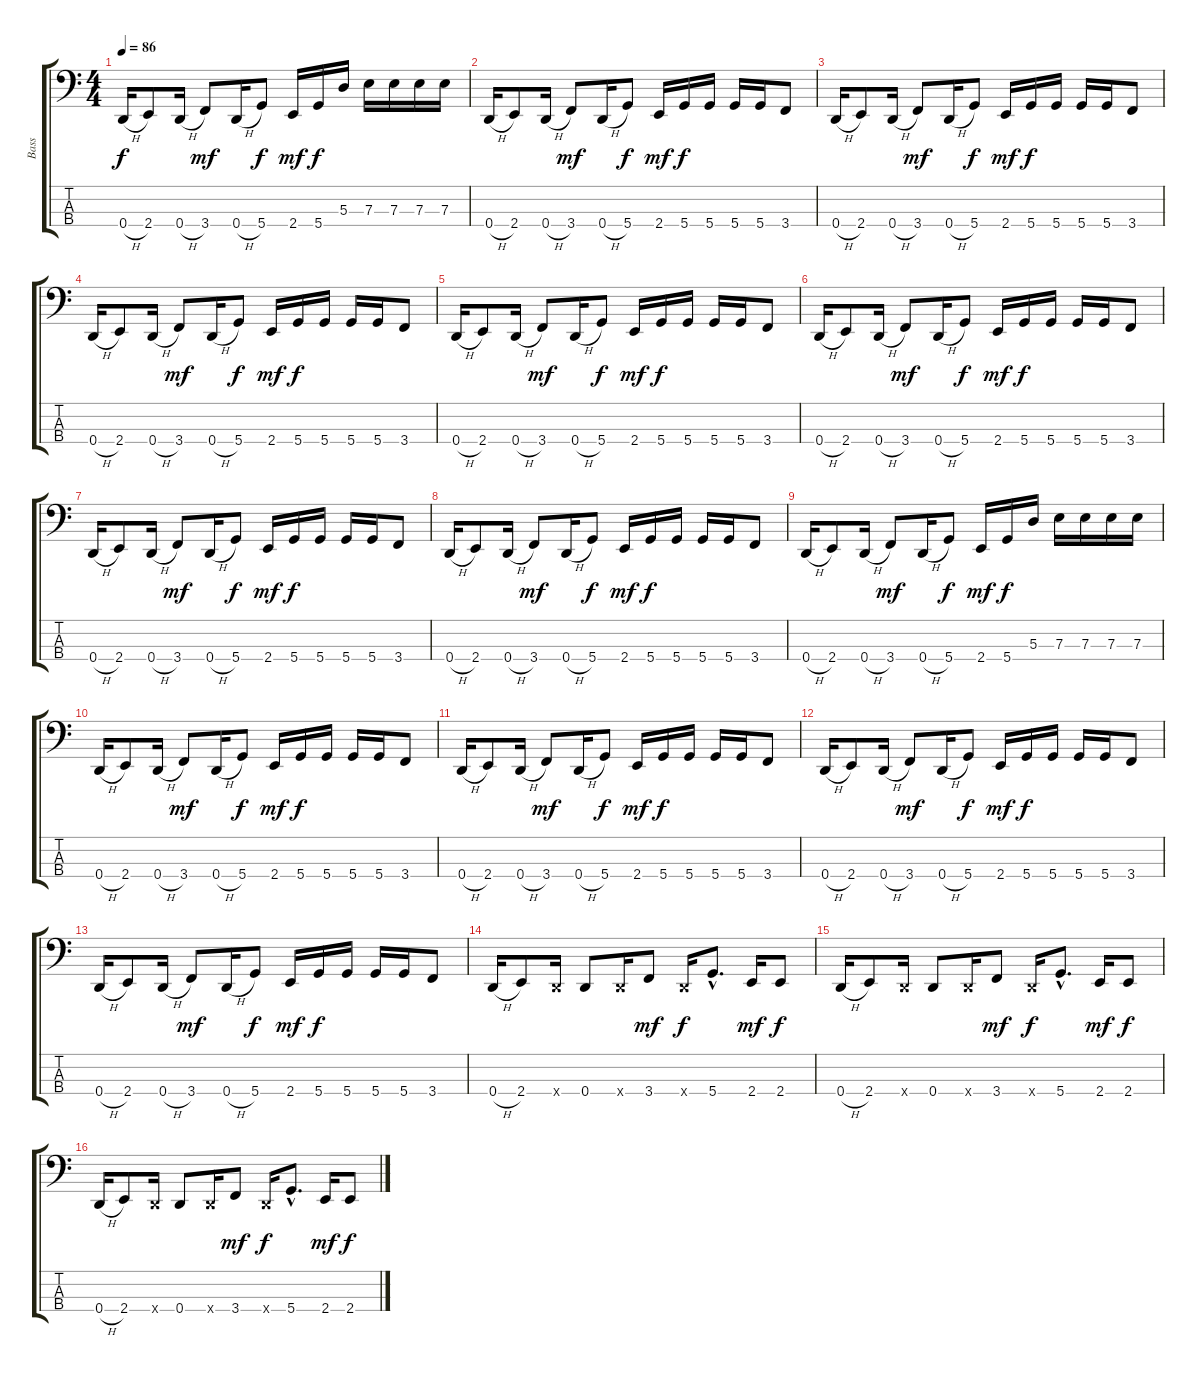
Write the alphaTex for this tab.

\track ("Bass" "Bass") {instrument electricbasspick}
\staff {score tabs}
\tuning (G2 D2 A1 D1) {hide}
\ts (4 4)
\tempo 86
\clef f4
\ks c
0.4{h}.16{dy f} 2.4.8 0.4{h}.16 3.4.8{dy mf} 0.4{h}.16 5.4.8{dy f} 2.4.16{dy mf} 5.4.16{dy f} 5.3.16 7.3.16 7.3.16 7.3.16 7.3.16 |
0.4{h}.16 2.4.8 0.4{h}.16 3.4.8{dy mf} 0.4{h}.16 5.4.8{dy f} 2.4.16{dy mf} 5.4.16{dy f} 5.4.16 5.4.16 5.4.16 3.4.8 |
0.4{h}.16 2.4.8 0.4{h}.16 3.4.8{dy mf} 0.4{h}.16 5.4.8{dy f} 2.4.16{dy mf} 5.4.16{dy f} 5.4.16 5.4.16 5.4.16 3.4.8 |
0.4{h}.16 2.4.8 0.4{h}.16 3.4.8{dy mf} 0.4{h}.16 5.4.8{dy f} 2.4.16{dy mf} 5.4.16{dy f} 5.4.16 5.4.16 5.4.16 3.4.8 |
0.4{h}.16 2.4.8 0.4{h}.16 3.4.8{dy mf} 0.4{h}.16 5.4.8{dy f} 2.4.16{dy mf} 5.4.16{dy f} 5.4.16 5.4.16 5.4.16 3.4.8 |
0.4{h}.16 2.4.8 0.4{h}.16 3.4.8{dy mf} 0.4{h}.16 5.4.8{dy f} 2.4.16{dy mf} 5.4.16{dy f} 5.4.16 5.4.16 5.4.16 3.4.8 |
0.4{h}.16 2.4.8 0.4{h}.16 3.4.8{dy mf} 0.4{h}.16 5.4.8{dy f} 2.4.16{dy mf} 5.4.16{dy f} 5.4.16 5.4.16 5.4.16 3.4.8 |
0.4{h}.16 2.4.8 0.4{h}.16 3.4.8{dy mf} 0.4{h}.16 5.4.8{dy f} 2.4.16{dy mf} 5.4.16{dy f} 5.4.16 5.4.16 5.4.16 3.4.8 |
0.4{h}.16 2.4.8 0.4{h}.16 3.4.8{dy mf} 0.4{h}.16 5.4.8{dy f} 2.4.16{dy mf} 5.4.16{dy f} 5.3.16 7.3.16 7.3.16 7.3.16 7.3.16 |
0.4{h}.16 2.4.8 0.4{h}.16 3.4.8{dy mf} 0.4{h}.16 5.4.8{dy f} 2.4.16{dy mf} 5.4.16{dy f} 5.4.16 5.4.16 5.4.16 3.4.8 |
0.4{h}.16 2.4.8 0.4{h}.16 3.4.8{dy mf} 0.4{h}.16 5.4.8{dy f} 2.4.16{dy mf} 5.4.16{dy f} 5.4.16 5.4.16 5.4.16 3.4.8 |
0.4{h}.16 2.4.8 0.4{h}.16 3.4.8{dy mf} 0.4{h}.16 5.4.8{dy f} 2.4.16{dy mf} 5.4.16{dy f} 5.4.16 5.4.16 5.4.16 3.4.8 |
0.4{h}.16 2.4.8 0.4{h}.16 3.4.8{dy mf} 0.4{h}.16 5.4.8{dy f} 2.4.16{dy mf} 5.4.16{dy f} 5.4.16 5.4.16 5.4.16 3.4.8 |
0.4{h}.16 2.4.8 0.4{x}.16 0.4.8 0.4{x}.16 3.4.8{dy mf} 0.4{x}.16{dy f} 5.4{hac}.8{d} 2.4.16{dy mf} 2.4.8{dy f} |
0.4{h}.16 2.4.8 0.4{x}.16 0.4.8 0.4{x}.16 3.4.8{dy mf} 0.4{x}.16{dy f} 5.4{hac}.8{d} 2.4.16{dy mf} 2.4.8{dy f} |
0.4{h}.16 2.4.8 0.4{x}.16 0.4.8 0.4{x}.16 3.4.8{dy mf} 0.4{x}.16{dy f} 5.4{hac}.8{d} 2.4.16{dy mf} 2.4.8{dy f}
